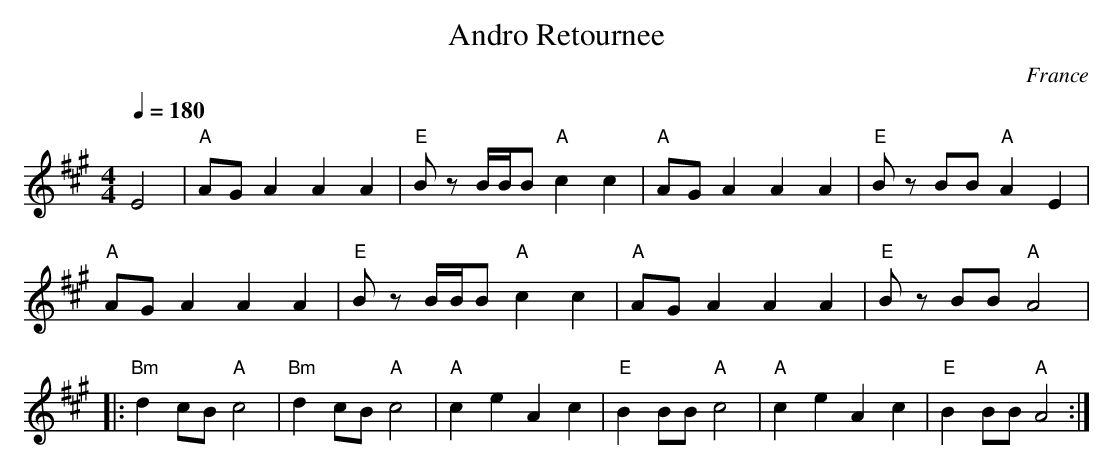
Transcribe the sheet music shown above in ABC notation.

X:1
T:Andro Retournee
O:France
M:4/4
L:1/8
Q:1/4=180
K:A
E4|"A"AG A2 A2 A2|"E"Bz B/B/B "A"c2 c2| "A"AG A2 A2 A2|"E"Bz BB "A"A2 E2|
"A"AG A2 A2 A2|"E"Bz B/B/B "A"c2 c2| "A"AG A2 A2 A2|"E"Bz BB "A"A4|
|:"Bm"d2 cB "A"c4|"Bm"d2 cB "A"c4| "A"c2 e2 A2 c2|"E"B2 BB "A"c4|\
"A"c2 e2 A2 c2|"E"B2 BB "A"A4:|
